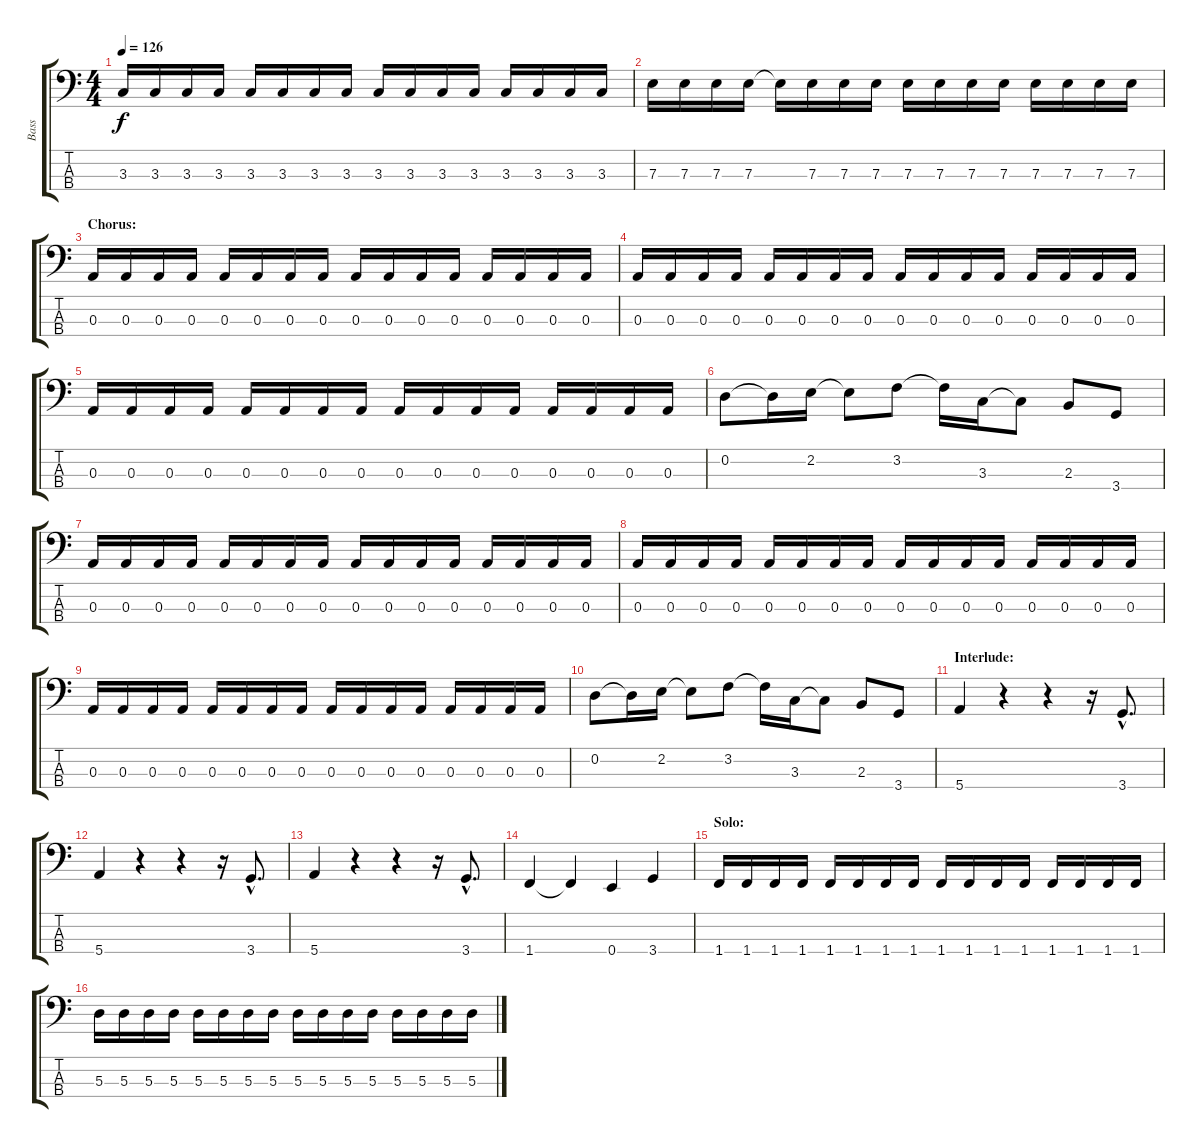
\track ("Bass" "Bass") {instrument slapbass2}
\staff {score tabs}
\tuning (G2 D2 A1 E1) {hide}
\ts (4 4)
\tempo 126
\clef f4
\ks c
3.3.16{dy f} 3.3.16 3.3.16 3.3.16 3.3.16 3.3.16 3.3.16 3.3.16 3.3.16 3.3.16 3.3.16 3.3.16 3.3.16 3.3.16 3.3.16 3.3.16 |
7.3.16 7.3.16 7.3.16 7.3.16 7.3{t}.16 7.3.16 7.3.16 7.3.16 7.3.16 7.3.16 7.3.16 7.3.16 7.3.16 7.3.16 7.3.16 7.3.16 |
\section ("" "Chorus:")
0.3.16 0.3.16 0.3.16 0.3.16 0.3.16 0.3.16 0.3.16 0.3.16 0.3.16 0.3.16 0.3.16 0.3.16 0.3.16 0.3.16 0.3.16 0.3.16 |
0.3.16 0.3.16 0.3.16 0.3.16 0.3.16 0.3.16 0.3.16 0.3.16 0.3.16 0.3.16 0.3.16 0.3.16 0.3.16 0.3.16 0.3.16 0.3.16 |
0.3.16 0.3.16 0.3.16 0.3.16 0.3.16 0.3.16 0.3.16 0.3.16 0.3.16 0.3.16 0.3.16 0.3.16 0.3.16 0.3.16 0.3.16 0.3.16 |
0.2.8 0.2{t}.16 2.2.16 2.2{t}.8 3.2.8 3.2{t}.16 3.3.16 3.3{t}.8 2.3.8 3.4.8 |
0.3.16 0.3.16 0.3.16 0.3.16 0.3.16 0.3.16 0.3.16 0.3.16 0.3.16 0.3.16 0.3.16 0.3.16 0.3.16 0.3.16 0.3.16 0.3.16 |
0.3.16 0.3.16 0.3.16 0.3.16 0.3.16 0.3.16 0.3.16 0.3.16 0.3.16 0.3.16 0.3.16 0.3.16 0.3.16 0.3.16 0.3.16 0.3.16 |
0.3.16 0.3.16 0.3.16 0.3.16 0.3.16 0.3.16 0.3.16 0.3.16 0.3.16 0.3.16 0.3.16 0.3.16 0.3.16 0.3.16 0.3.16 0.3.16 |
0.2.8 0.2{t}.16 2.2.16 2.2{t}.8 3.2.8 3.2{t}.16 3.3.16 3.3{t}.8 2.3.8 3.4.8 |
\section ("" "Interlude:")
5.4.4 r.4 r.4 r.16 3.4{hac}.8{d} |
5.4.4 r.4 r.4 r.16 3.4{hac}.8{d} |
5.4.4 r.4 r.4 r.16 3.4{hac}.8{d} |
1.4.4 1.4{t}.4 0.4.4 3.4.4 |
\section ("" "Solo:")
1.4.16 1.4.16 1.4.16 1.4.16 1.4.16 1.4.16 1.4.16 1.4.16 1.4.16 1.4.16 1.4.16 1.4.16 1.4.16 1.4.16 1.4.16 1.4.16 |
5.3.16 5.3.16 5.3.16 5.3.16 5.3.16 5.3.16 5.3.16 5.3.16 5.3.16 5.3.16 5.3.16 5.3.16 5.3.16 5.3.16 5.3.16 5.3.16
